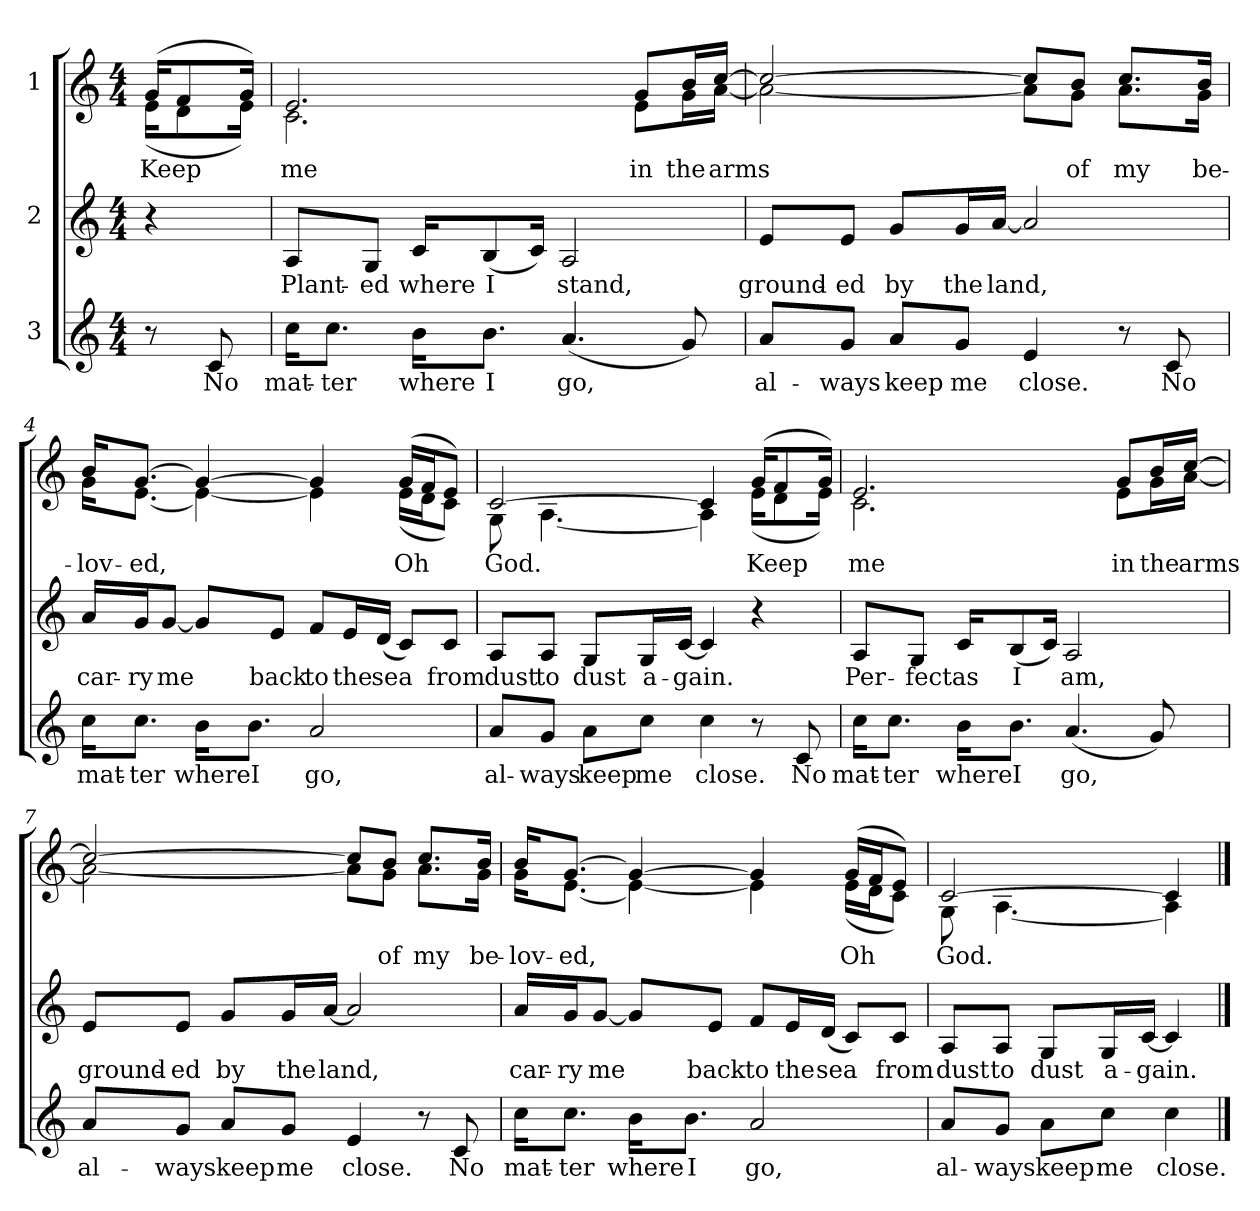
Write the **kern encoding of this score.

**kern	**text	**kern	**text	**kern	**text
*part3	*part3	*part2	*part2	*part1	*part1
*staff3	*staff3	*staff2	*staff2	*staff1	*staff1
*I"3	*	*I"2	*	*I"1	*
*clefG2	*	*clefG2	*	*clefG2	*
*k[]	*	*k[]	*	*k[]	*
*M4/4	*	*M4/4	*	*M4/4	*
*MM60	*	*MM60	*	*MM60	*
=1	=1	=1	=1	=1	=1
*	*	*	*	*^	*
8r	.	4r	.	(16g!/KL	(16e\KL	Keep
.	.	.	.	8f!/	8d\	.
8c/	No	.	.	.	.	.
.	.	.	.	16g!/Jk)	16e\Jk)	.
=2	=2	=2	=2	=2	=2	=2
16cc\KL	mat-	8A/L	Plant-	2.e!/	2.c\	me
8.cc\J	-ter	.	.	.	.	.
.	.	8G/J	-ed	.	.	.
16b\KL	where	16c/KL	where	.	.	.
8.b\J	I	(8B/	I	.	.	.
.	.	16c/Jk)	.	.	.	.
(4.a/	go,	2A/	stand,	.	.	.
.	.	.	.	8g!/L	8e\L	in
8g/)	.	.	.	16b!/L	16g\L	the
.	.	.	.	[16cc!/JJ	[16a\JJ	arms
=3	=3	=3	=3	=3	=3	=3
8a/L	al-	8e/L	ground-	2cc!/_	2a\_	.
8g/J	-ways	8e/J	-ed	.	.	.
8a/L	keep	8g/L	by	.	.	.
8g/J	me	16g/L	the	.	.	.
.	.	[16a/JJ	land,	.	.	.
4e/	close.	2a/]	.	8cc!/L]	8a\L]	.
.	.	.	.	8b!/J	8g\J	of
8r	.	.	.	8.cc!/L	8.a\L	my
8c/	No	.	.	.	.	.
.	.	.	.	16b!/Jk	16g\Jk	be-
=4	=4	=4	=4	=4	=4	=4
16cc\KL	mat-	16a/LL	car-	16b!/KL	16g\KL	-lov-
8.cc\J	-ter	16g/J	-ry	[8.g!/J	[8.e\J	-ed,
.	.	[8g/J	me	.	.	.
16b\KL	where	8g/L]	.	4g!/_	4e\_	.
8.b\J	I	.	.	.	.	.
.	.	8e/J	back	.	.	.
2a/	go,	8f/L	to	4g!/]	4e\]	.
.	.	16e/L	the	.	.	.
.	.	(16d/JJ	sea	.	.	.
.	.	8c/L)	.	(16g!/LL	(16e\LL	Oh
.	.	.	.	16f!/J	16d\J	.
.	.	8c/J	from	8e!/J)	8c\J)	.
=5	=5	=5	=5	=5	=5	=5
8a/L	al-	8A/L	dust	[2c!/	8G\	God.
8g/J	-ways	8A/J	to	.	[4.A\	.
8a\L	keep	8G/L	dust	.	.	.
8cc\J	me	16G/L	a-	.	.	.
.	.	[16c/JJ	-gain.	.	.	.
4cc\	close.	4c/]	.	4c!/]	4A\]	.
8r	.	4r	.	(16g!/KL	(16e\KL	Keep
.	.	.	.	8f!/	8d\	.
8c/	No	.	.	.	.	.
.	.	.	.	16g!/Jk)	16e\Jk)	.
=6	=6	=6	=6	=6	=6	=6
16cc\KL	mat-	8A/L	Per-	2.e!/	2.c\	me
8.cc\J	-ter	.	.	.	.	.
.	.	8G/J	-fect	.	.	.
16b\KL	where	16c/KL	as	.	.	.
8.b\J	I	(8B/	I	.	.	.
.	.	16c/Jk)	.	.	.	.
(4.a/	go,	2A/	am,	.	.	.
.	.	.	.	8g!/L	8e\L	in
8g/)	.	.	.	16b!/L	16g\L	the
.	.	.	.	[16cc!/JJ	[16a\JJ	arms
=7	=7	=7	=7	=7	=7	=7
8a/L	al-	8e/L	ground-	2cc!/_	2a\_	.
8g/J	-ways	8e/J	-ed	.	.	.
8a/L	keep	8g/L	by	.	.	.
8g/J	me	16g/L	the	.	.	.
.	.	[16a/JJ	land,	.	.	.
4e/	close.	2a/]	.	8cc!/L]	8a\L]	.
.	.	.	.	8b!/J	8g\J	of
8r	.	.	.	8.cc!/L	8.a\L	my
8c/	No	.	.	.	.	.
.	.	.	.	16b!/Jk	16g\Jk	be-
=8	=8	=8	=8	=8	=8	=8
16cc\KL	mat-	16a/LL	car-	16b!/KL	16g\KL	-lov-
8.cc\J	-ter	16g/J	-ry	[8.g!/J	[8.e\J	-ed,
.	.	[8g/J	me	.	.	.
16b\KL	where	8g/L]	.	4g!/_	4e\_	.
8.b\J	I	.	.	.	.	.
.	.	8e/J	back	.	.	.
2a/	go,	8f/L	to	4g!/]	4e\]	.
.	.	16e/L	the	.	.	.
.	.	(16d/JJ	sea	.	.	.
.	.	8c/L)	.	(16g!/LL	(16e\LL	Oh
.	.	.	.	16f!/J	16d\J	.
.	.	8c/J	from	8e!/J)	8c\J)	.
=9	=9	=9	=9	=9	=9	=9
8a/L	al-	8A/L	dust	[2c!/	8G\	God.
8g/J	-ways	8A/J	to	.	[4.A\	.
8a\L	keep	8G/L	dust	.	.	.
8cc\J	me	16G/L	a-	.	.	.
.	.	[16c/JJ	-gain.	.	.	.
4cc\	close.	4c/]	.	4c!/]	4A\]	.
*	*	*	*	*v	*v	*
==	==	==	==	==	==
*-	*-	*-	*-	*-	*-
